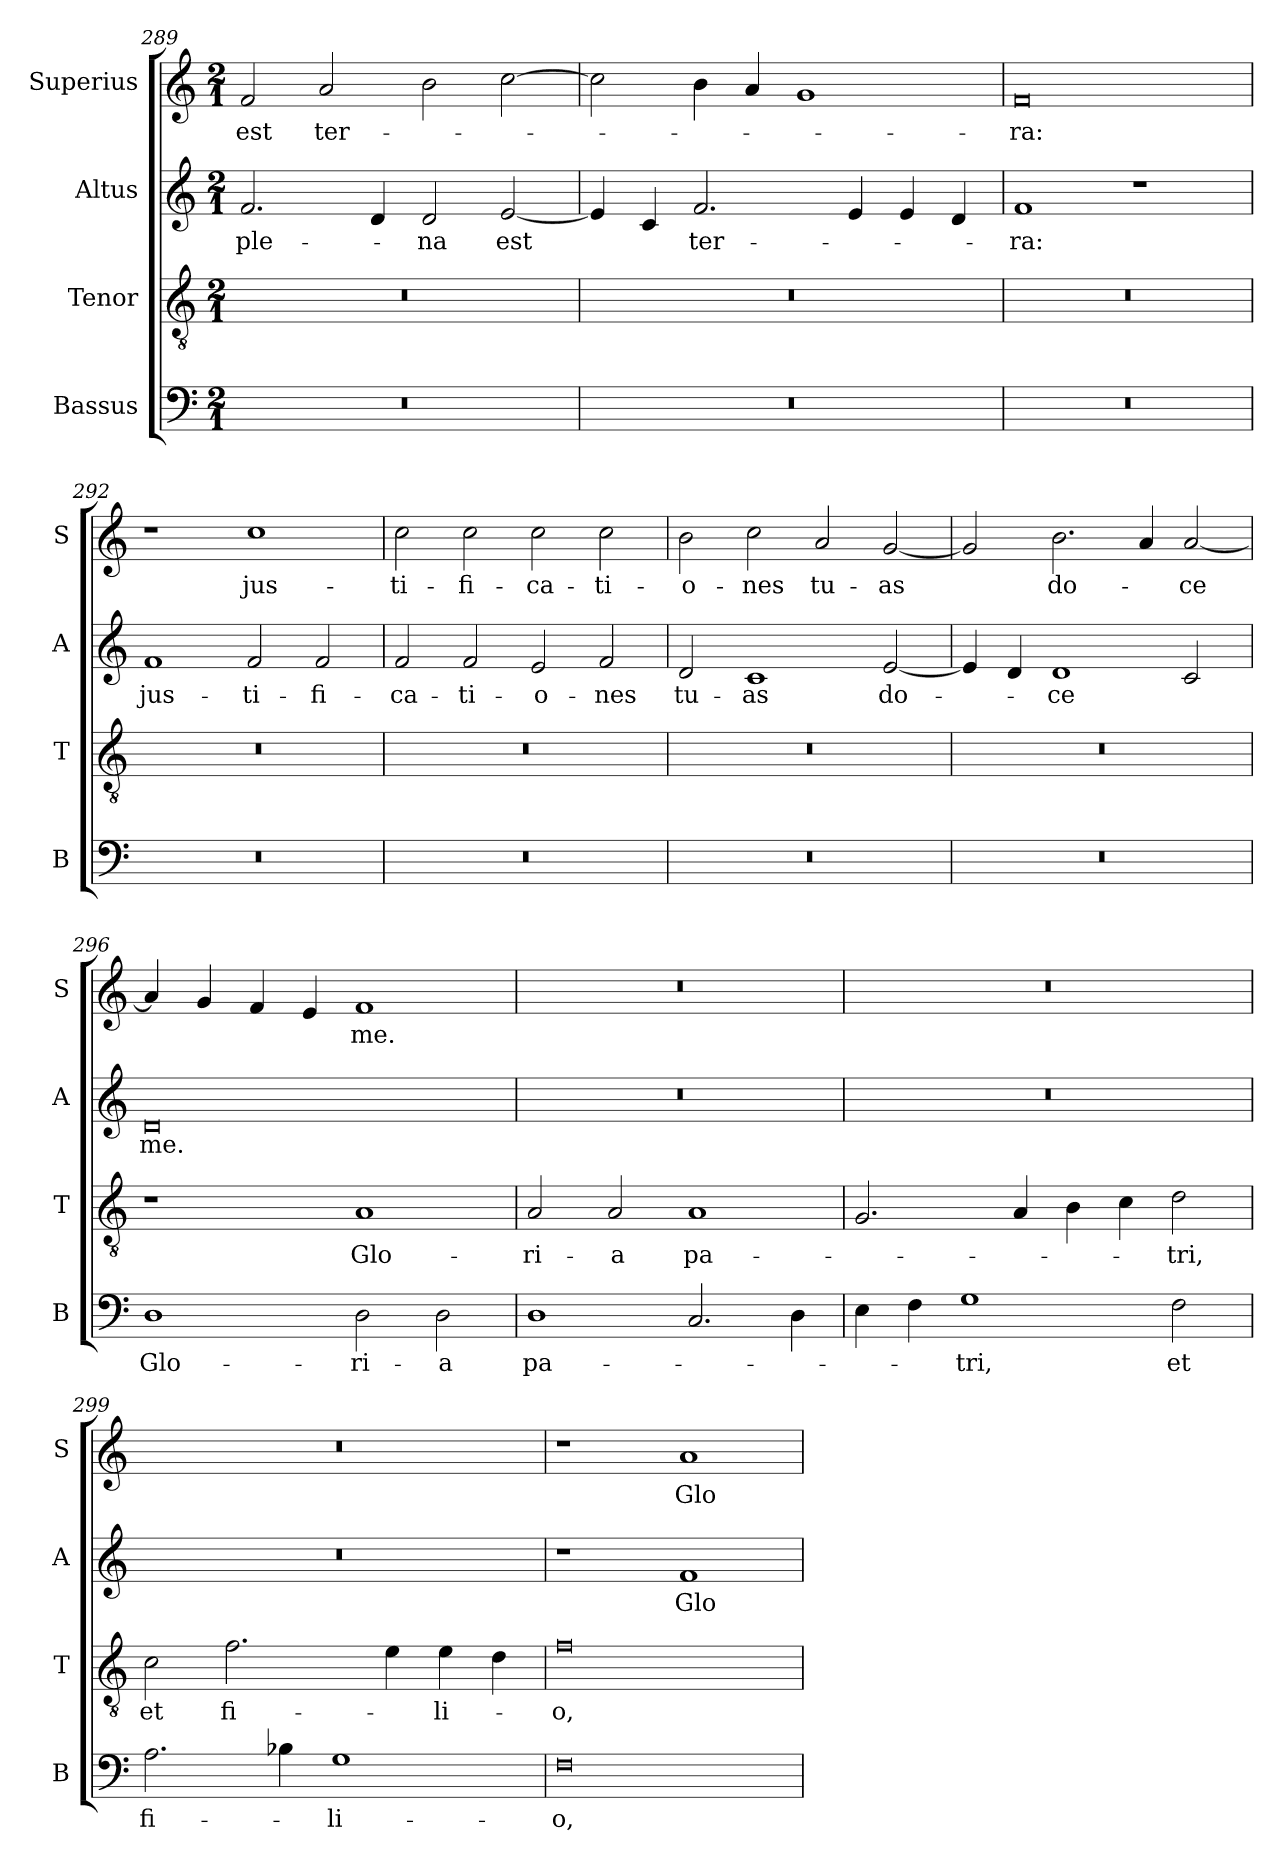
**kern	**text	**kern	**text	**kern	**text	**kern	**text
*part4	*part4	*part3	*part3	*part2	*part2	*part1	*part1
*staff4	*staff4	*staff3	*staff3	*staff2	*staff2	*staff1	*staff1
*I"Bassus	*	*I"Tenor	*	*I"Altus	*	*I"Superius	*
*I'B	*	*I'T	*	*I'A	*	*I'S	*
*clefF4	*	*clefGv2	*	*clefG2	*	*clefG2	*
*k[]	*	*k[]	*	*k[]	*	*k[]	*
*M2/1	*	*M2/1	*	*M2/1	*	*M2/1	*
=289	=289	=289	=289	=289	=289	=289	=289
0r	.	0r	.	2.f/	ple-	2f/	est
.	.	.	.	.	.	2a/	ter-
.	.	.	.	4d/	.	.	.
.	.	.	.	2d/	-na	2b\	.
.	.	.	.	[2e/	est	[2cc\	.
=290	=290	=290	=290	=290	=290	=290	=290
0r	.	0r	.	4e/]	.	2cc\]	.
.	.	.	.	4c/	.	.	.
.	.	.	.	2.f/	ter-	4b\	.
.	.	.	.	.	.	4a/	.
.	.	.	.	.	.	1g	.
.	.	.	.	4e/	.	.	.
.	.	.	.	4e/	.	.	.
.	.	.	.	4d/	.	.	.
=291	=291	=291	=291	=291	=291	=291	=291
0r	.	0r	.	1f	-ra:	0f	-ra:
.	.	.	.	1r	.	.	.
=292	=292	=292	=292	=292	=292	=292	=292
0r	.	0r	.	1f	jus-	1r	.
.	.	.	.	2f/	-ti-	1cc	jus-
.	.	.	.	2f/	-fi-	.	.
=293	=293	=293	=293	=293	=293	=293	=293
0r	.	0r	.	2f/	-ca-	2cc\	-ti-
.	.	.	.	2f/	-ti-	2cc\	-fi-
.	.	.	.	2e/	-o-	2cc\	-ca-
.	.	.	.	2f/	-nes	2cc\	-ti-
=294	=294	=294	=294	=294	=294	=294	=294
0r	.	0r	.	2d/	tu-	2b\	-o-
.	.	.	.	1c	-as	2cc\	-nes
.	.	.	.	.	.	2a/	tu-
.	.	.	.	[2e/	do-	[2g/	-as
=295	=295	=295	=295	=295	=295	=295	=295
0r	.	0r	.	4e/]	.	2g/]	.
.	.	.	.	4d/	.	.	.
.	.	.	.	1d	-ce	2.b\	do-
.	.	.	.	.	.	4a/	.
.	.	.	.	2c/	.	[2a/	-ce
=296	=296	=296	=296	=296	=296	=296	=296
1D	Glo-	1r	.	0d	me.	4a/]	.
.	.	.	.	.	.	4g/	.
.	.	.	.	.	.	4f/	.
.	.	.	.	.	.	4e/	.
2D\	-ri-	1A	Glo-	.	.	1f	me.
2D\	-a	.	.	.	.	.	.
=297	=297	=297	=297	=297	=297	=297	=297
1D	pa-	2A/	-ri-	0r	.	0r	.
.	.	2A/	-a	.	.	.	.
2.C/	.	1A	pa-	.	.	.	.
4D\	.	.	.	.	.	.	.
=298	=298	=298	=298	=298	=298	=298	=298
4E\	.	2.G/	.	0r	.	0r	.
4F\	.	.	.	.	.	.	.
1G	-tri,	.	.	.	.	.	.
.	.	4A/	.	.	.	.	.
.	.	4B\	.	.	.	.	.
.	.	4c\	.	.	.	.	.
2F\	et	2d\	-tri,	.	.	.	.
=299	=299	=299	=299	=299	=299	=299	=299
2.A\	fi-	2c\	et	0r	.	0r	.
.	.	2.f\	fi-	.	.	.	.
4B-X\	.	.	.	.	.	.	.
1G	-li-	.	.	.	.	.	.
.	.	4e\	.	.	.	.	.
.	.	4e\	-li-	.	.	.	.
.	.	4d\	.	.	.	.	.
=300	=300	=300	=300	=300	=300	=300	=300
0F	-o,	0f	-o,	1r	.	1r	.
.	.	.	.	1f	Glo-	1a	Glo-
=	=	=	=	=	=	=	=
*-	*-	*-	*-	*-	*-	*-	*-
